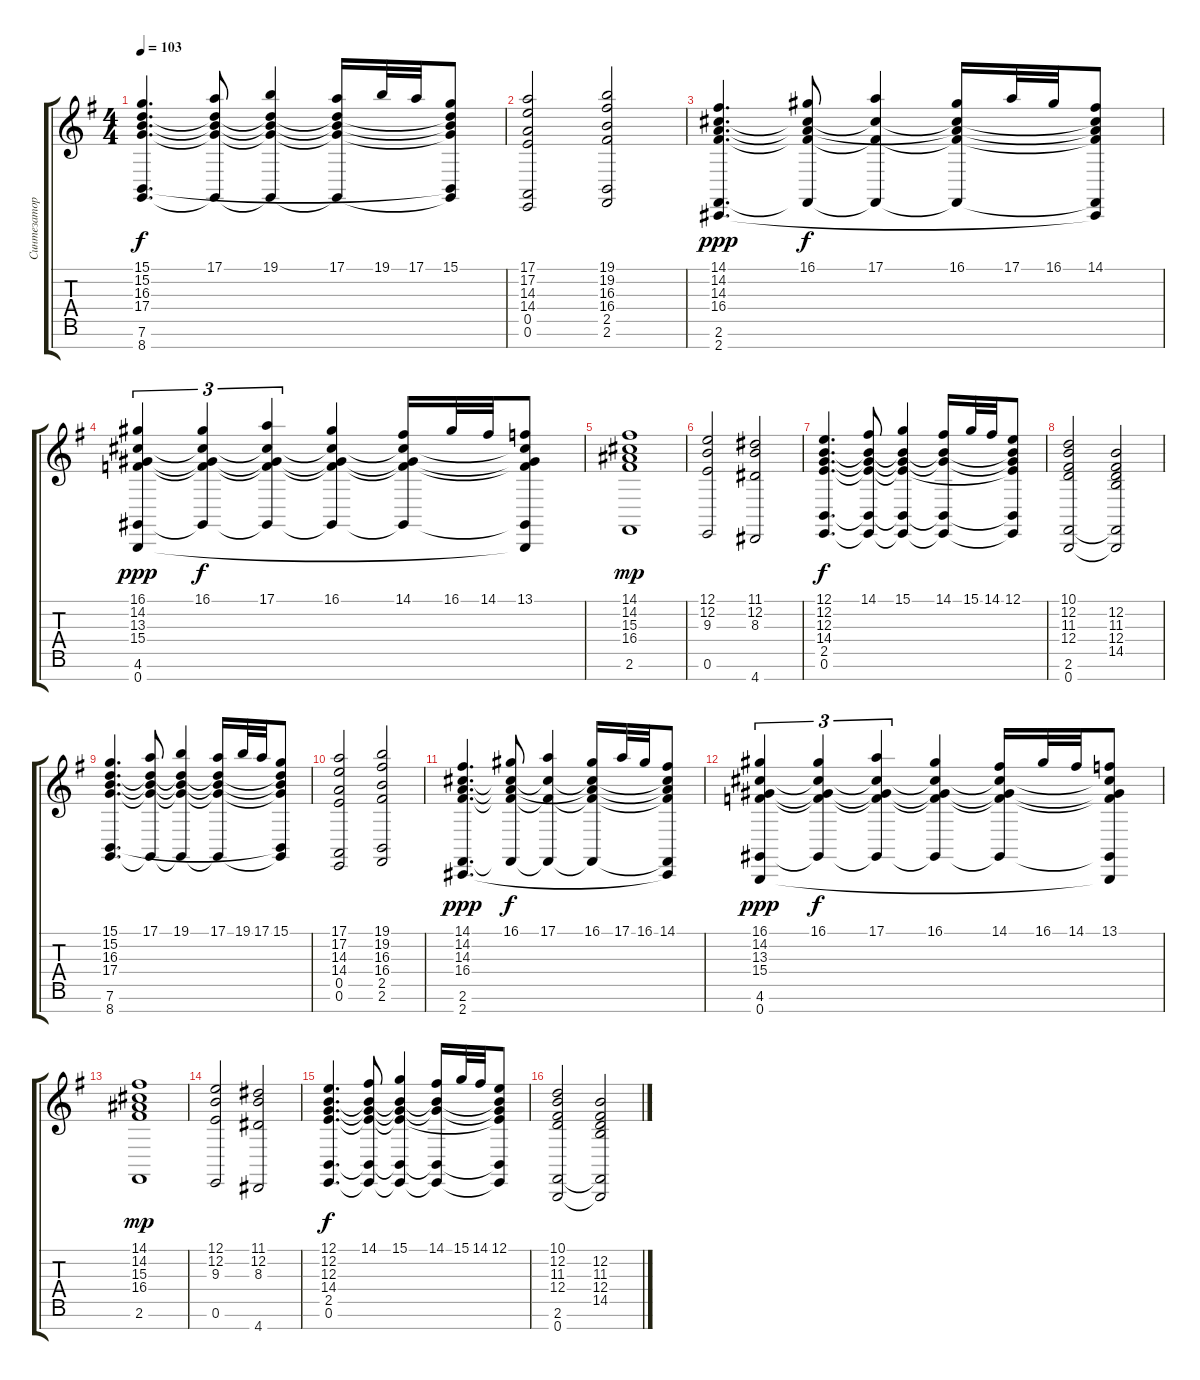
\track ("Синтезатор" "Синтезатор") {instrument accordion}
\staff {score tabs}
\tuning (E4 B3 G3 D3 A2 E2 B1) {hide}
\ts (4 4)
\tempo 103
\clef g2
\ks eminor
(15.1 15.2 16.3 17.4 7.6 8.7).4{d dy f} (17.1 15.2{t} 16.3{t} 17.4{t} 8.7{t}).8 (19.1 15.2{t} 16.3{t} 17.4{t} 8.7{t}).4 (17.1 15.2{t} 16.3{t} 17.4{t} 8.7{t}).16 19.1.32 17.1.32 (15.1 15.2{t} 16.3{t} 17.4{t} 7.6{t} 8.7{t}).8 |
(17.1 17.2 14.3 14.4 0.5 0.6).2 (19.1 19.2 16.3 16.4 2.5 2.6).2 |
(14.1 14.2 14.3 16.4 2.6 2.7).4{d dy ppp} (16.1 14.2{t} 14.3{t} 16.4{t} 2.6{t}).8{dy f} (17.1 14.2{t} 16.4{t} 2.6{t}).4 (16.1 14.2{t} 14.3{t} 16.4{t} 2.6{t}).16 17.1.32 16.1.32 (14.1 14.2{t} 14.3{t} 16.4{t} 2.6{t} 2.7{t}).8 |
(16.1 14.2 13.3 15.4 4.6 0.7).4{tu (3 2) dy ppp} (16.1 14.2{t} 13.3{t} 15.4{t} 4.6{t}).4{tu (3 2) dy f} (17.1 14.2{t} 13.3{t} 15.4{t} 4.6{t}).4{tu (3 2)} (16.1 14.2{t} 13.3{t} 15.4{t} 4.6{t}).4 (14.1 14.2{t} 13.3{t} 15.4{t} 4.6{t}).16 16.1.32 14.1.32 (13.1 14.2{t} 13.3{t} 15.4{t} 4.6{t} 0.7{t}).8 |
(14.1 14.2 15.3 16.4 2.6).1{dy mp} |
(12.1 12.2 9.3 0.6).2 (11.1 12.2 8.3 4.7).2 |
(12.1 12.2 12.3 14.4 2.5 0.6).4{d dy f} (14.1 12.2{t} 12.3{t} 14.4{t} 2.5{t} 0.6{t}).8 (15.1 12.2{t} 12.3{t} 14.4{t} 2.5{t} 0.6{t}).4 (14.1 12.2{t} 12.3{t} 2.5{t} 0.6{t}).16 15.1.32 14.1.32 (12.1 12.2{t} 12.3{t} 14.4{t} 2.5{t} 0.6{t}).8 |
(10.1 12.2 11.3 12.4 2.6 0.7).2 (12.2 11.3 12.4 14.5 2.6{t} 0.7{t}).2 |
(15.1 15.2 16.3 17.4 7.6 8.7).4{d} (17.1 15.2{t} 16.3{t} 17.4{t} 8.7{t}).8 (19.1 15.2{t} 16.3{t} 17.4{t} 8.7{t}).4 (17.1 15.2{t} 16.3{t} 17.4{t} 8.7{t}).16 19.1.32 17.1.32 (15.1 15.2{t} 16.3{t} 17.4{t} 7.6{t} 8.7{t}).8 |
(17.1 17.2 14.3 14.4 0.5 0.6).2 (19.1 19.2 16.3 16.4 2.5 2.6).2 |
(14.1 14.2 14.3 16.4 2.6 2.7).4{d dy ppp} (16.1 14.2{t} 14.3{t} 16.4{t} 2.6{t}).8{dy f} (17.1 14.2{t} 16.4{t} 2.6{t}).4 (16.1 14.2{t} 14.3{t} 16.4{t} 2.6{t}).16 17.1.32 16.1.32 (14.1 14.2{t} 14.3{t} 16.4{t} 2.6{t} 2.7{t}).8 |
(16.1 14.2 13.3 15.4 4.6 0.7).4{tu (3 2) dy ppp} (16.1 14.2{t} 13.3{t} 15.4{t} 4.6{t}).4{tu (3 2) dy f} (17.1 14.2{t} 13.3{t} 15.4{t} 4.6{t}).4{tu (3 2)} (16.1 14.2{t} 13.3{t} 15.4{t} 4.6{t}).4 (14.1 14.2{t} 13.3{t} 15.4{t} 4.6{t}).16 16.1.32 14.1.32 (13.1 14.2{t} 13.3{t} 15.4{t} 4.6{t} 0.7{t}).8 |
(14.1 14.2 15.3 16.4 2.6).1{dy mp} |
(12.1 12.2 9.3 0.6).2 (11.1 12.2 8.3 4.7).2 |
(12.1 12.2 12.3 14.4 2.5 0.6).4{d dy f} (14.1 12.2{t} 12.3{t} 14.4{t} 2.5{t} 0.6{t}).8 (15.1 12.2{t} 12.3{t} 14.4{t} 2.5{t} 0.6{t}).4 (14.1 12.2{t} 12.3{t} 2.5{t} 0.6{t}).16 15.1.32 14.1.32 (12.1 12.2{t} 12.3{t} 14.4{t} 2.5{t} 0.6{t}).8 |
(10.1 12.2 11.3 12.4 2.6 0.7).2 (12.2 11.3 12.4 14.5 2.6{t} 0.7{t}).2
